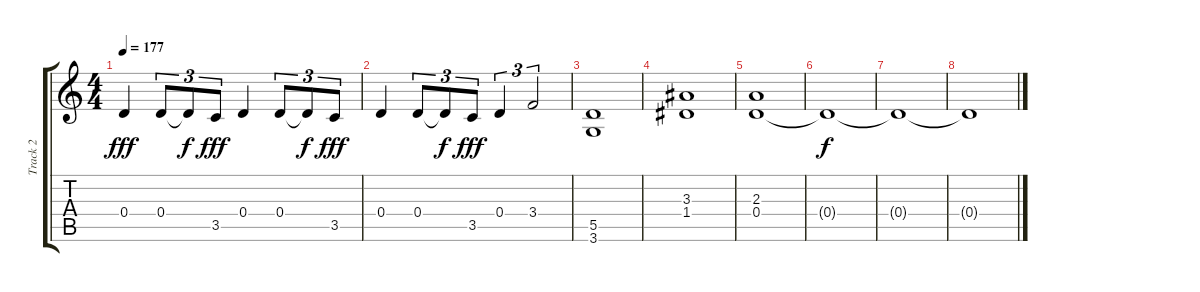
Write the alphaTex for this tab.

\track ("Track 2" "Track 2") {instrument overdrivenguitar}
\staff {score tabs}
\tuning (E4 B3 G3 D3 A2 E2) {hide}
\ts (4 4)
\tempo 177
\clef g2
\ks c
0.4.4{dy fff} 0.4.8{tu (3 2)} 0.4{t}.8{tu (3 2) dy f} 3.5.8{tu (3 2) dy fff} 0.4.4 0.4.8{tu (3 2)} 0.4{t}.8{tu (3 2) dy f} 3.5.8{tu (3 2) dy fff} |
0.4.4 0.4.8{tu (3 2)} 0.4{t}.8{tu (3 2) dy f} 3.5.8{tu (3 2) dy fff} 0.4.4{tu (3 2)} 3.4.2{tu (3 2)} |
(5.5 3.6).1 |
(3.3 1.4).1 |
(2.3 0.4).1 |
0.4{t}.1{dy f} |
0.4{t}.1 |
0.4{t}.1
